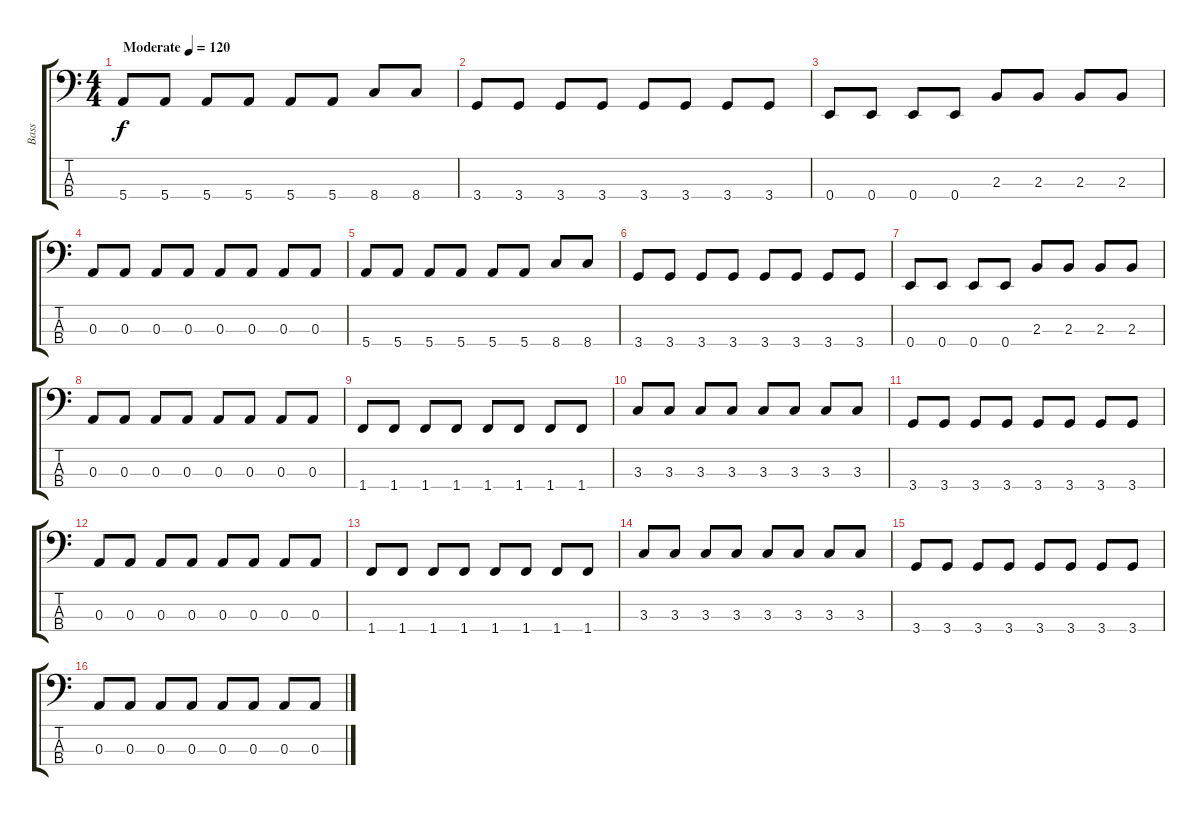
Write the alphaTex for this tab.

\track ("Bass" "Bass") {instrument electricbassfinger}
\staff {score tabs}
\tuning (G2 D2 A1 E1) {hide}
\ts (4 4)
\tempo (120 "Moderate")
\clef f4
\ks c
5.4.8{dy f instrument electricbassfinger} 5.4.8 5.4.8 5.4.8 5.4.8 5.4.8 8.4.8 8.4.8 |
3.4.8 3.4.8 3.4.8 3.4.8 3.4.8 3.4.8 3.4.8 3.4.8 |
0.4.8 0.4.8 0.4.8 0.4.8 2.3.8 2.3.8 2.3.8 2.3.8 |
0.3.8 0.3.8 0.3.8 0.3.8 0.3.8 0.3.8 0.3.8 0.3.8 |
5.4.8 5.4.8 5.4.8 5.4.8 5.4.8 5.4.8 8.4.8 8.4.8 |
3.4.8 3.4.8 3.4.8 3.4.8 3.4.8 3.4.8 3.4.8 3.4.8 |
0.4.8 0.4.8 0.4.8 0.4.8 2.3.8 2.3.8 2.3.8 2.3.8 |
0.3.8 0.3.8 0.3.8 0.3.8 0.3.8 0.3.8 0.3.8 0.3.8 |
1.4.8 1.4.8 1.4.8 1.4.8 1.4.8 1.4.8 1.4.8 1.4.8 |
3.3.8 3.3.8 3.3.8 3.3.8 3.3.8 3.3.8 3.3.8 3.3.8 |
3.4.8 3.4.8 3.4.8 3.4.8 3.4.8 3.4.8 3.4.8 3.4.8 |
0.3.8 0.3.8 0.3.8 0.3.8 0.3.8 0.3.8 0.3.8 0.3.8 |
1.4.8 1.4.8 1.4.8 1.4.8 1.4.8 1.4.8 1.4.8 1.4.8 |
3.3.8 3.3.8 3.3.8 3.3.8 3.3.8 3.3.8 3.3.8 3.3.8 |
3.4.8 3.4.8 3.4.8 3.4.8 3.4.8 3.4.8 3.4.8 3.4.8 |
0.3.8 0.3.8 0.3.8 0.3.8 0.3.8 0.3.8 0.3.8 0.3.8
